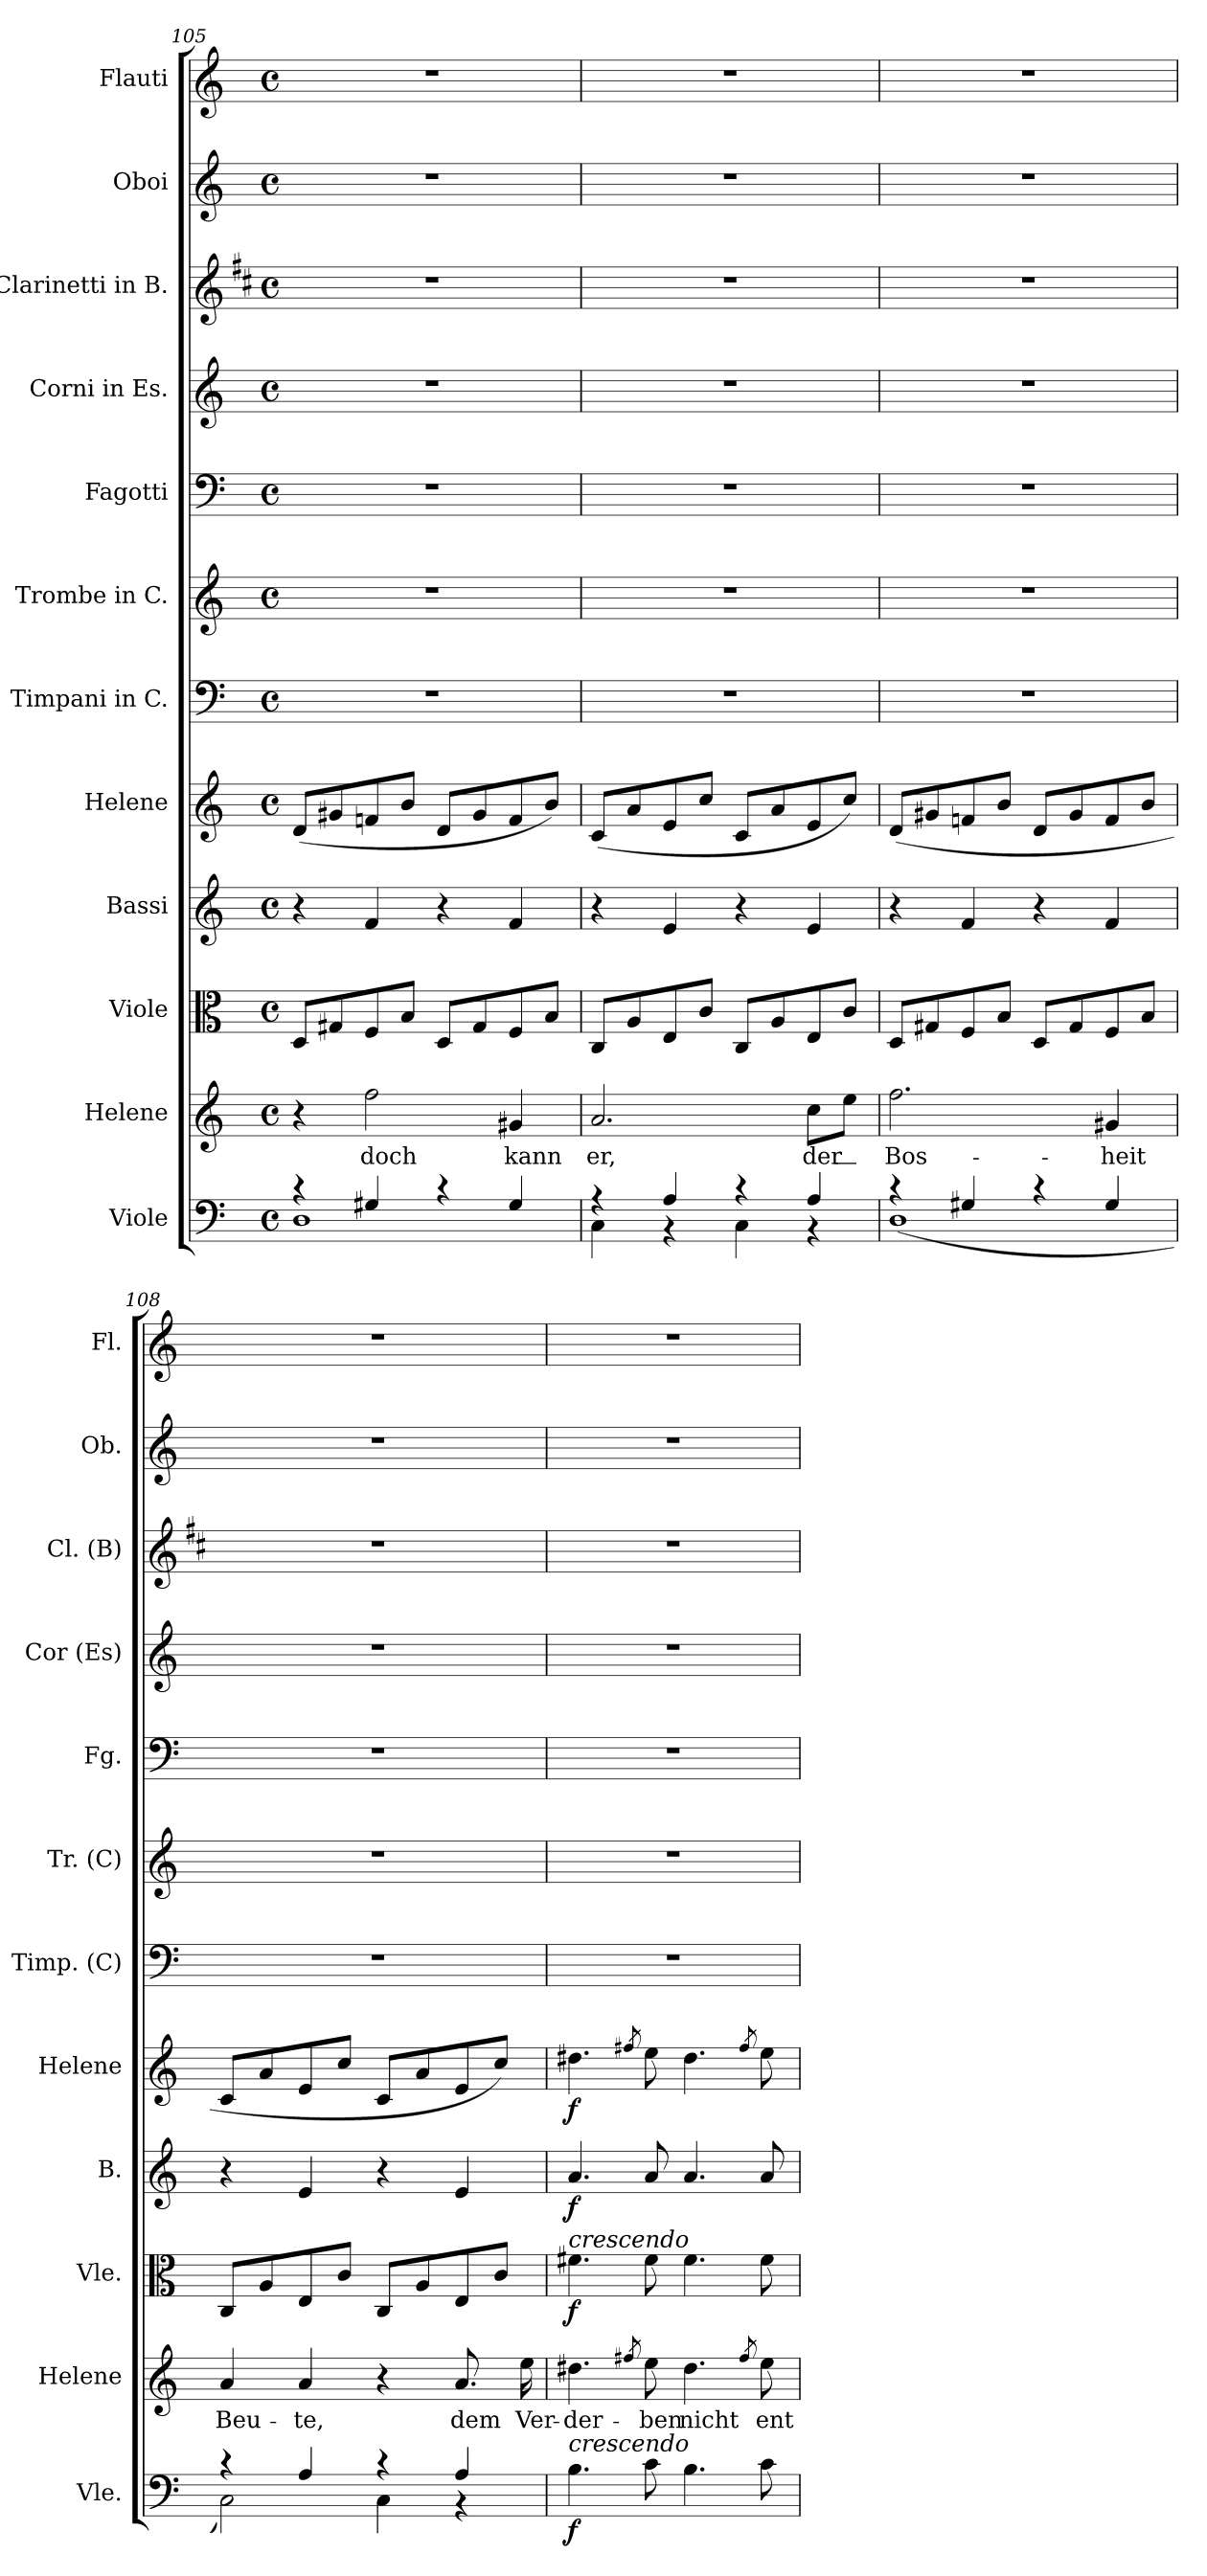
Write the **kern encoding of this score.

**kern	**dynam	**kern	**text	**kern	**dynam	**kern	**dynam	**kern	**dynam	**kern	**kern	**kern	**kern	**kern	**kern	**kern
*part12	*part12	*part11	*part11	*part10	*part10	*part9	*part9	*part8	*part8	*part7	*part6	*part5	*part4	*part3	*part2	*part1
*staff12	*staff12	*staff11	*staff11	*staff10	*staff10	*staff9	*staff9	*staff8	*staff8	*staff7	*staff6	*staff5	*staff4	*staff3	*staff2	*staff1
*I"Viole	*	*I"Helene	*	*I"Viole	*	*I"Bassi	*	*I"Helene	*	*I"Timpani in C.	*I"Trombe in C.	*I"Fagotti	*I"Corni in Es.	*I"Clarinetti in B.	*I"Oboi	*I"Flauti
*I'Vle.	*	*I'Helene	*	*I'Vle.	*	*I'B.	*	*I'Helene	*	*I'Timp. (C)	*I'Tr. (C)	*I'Fg.	*I'Cor (Es)	*I'Cl. (B)	*I'Ob.	*I'Fl.
!!LO:PB:g=z
*clefF4	*	*clefG2	*	*clefC3	*	*clefG2	*	*clefG2	*	*clefF4	*clefG2	*clefF4	*clefG2	*clefG2	*clefG2	*clefG2
*	*	*	*	*	*	*	*	*	*	*	*	*	*ITrd4c7	*ITrd1c2	*	*
*k[]	*	*k[]	*	*k[]	*	*k[]	*	*k[]	*	*k[]	*k[]	*k[]	*k[b-]	*k[]	*k[]	*k[]
*C:	*	*C:	*	*C:	*	*C:	*	*C:	*	*C:	*C:	*C:	*F:	*C:	*C:	*C:
*M4/4	*	*M4/4	*	*M4/4	*	*M4/4	*	*M4/4	*	*M4/4	*M4/4	*M4/4	*M4/4	*M4/4	*M4/4	*M4/4
*met(c)	*	*met(c)	*	*met(c)	*	*met(c)	*	*met(c)	*	*met(c)	*met(c)	*met(c)	*met(c)	*met(c)	*met(c)	*met(c)
=105	=105	=105	=105	=105	=105	=105	=105	=105	=105	=105	=105	=105	=105	=105	=105	=105
*^	*	*	*	*	*	*	*	*	*	*	*	*	*	*	*	*
4r	1D	.	4r	.	8D/L	.	4r	.	(<8d/L	.	1r	1r	1r	1r	1r	1r	1r
.	.	.	.	.	8G#X/	.	.	.	8g#X/	.	.	.	.	.	.	.	.
4G#X/	.	.	2ff\	doch	8F/	.	4f/	.	8fn/	.	.	.	.	.	.	.	.
.	.	.	.	.	8B/J	.	.	.	8b/J	.	.	.	.	.	.	.	.
4r	.	.	.	.	8D/L	.	4r	.	8d/L	.	.	.	.	.	.	.	.
.	.	.	.	.	8G#/	.	.	.	8g#/	.	.	.	.	.	.	.	.
4G#/	.	.	4g#X/	kann	8F/	.	4f/	.	8f/	.	.	.	.	.	.	.	.
.	.	.	.	.	8B/J	.	.	.	8b/J)	.	.	.	.	.	.	.	.
=106	=106	=106	=106	=106	=106	=106	=106	=106	=106	=106	=106	=106	=106	=106	=106	=106	=106
4r	4C\	.	2.a/	er,	8C/L	.	4r	.	(<8c/L	.	1r	1r	1r	1r	1r	1r	1r
.	.	.	.	.	8A/	.	.	.	8a/	.	.	.	.	.	.	.	.
4A/	4r	.	.	.	8E/	.	4e/	.	8e/	.	.	.	.	.	.	.	.
.	.	.	.	.	8c/J	.	.	.	8cc/J	.	.	.	.	.	.	.	.
4r	4C\	.	.	.	8C/L	.	4r	.	8c/L	.	.	.	.	.	.	.	.
.	.	.	.	.	8A/	.	.	.	8a/	.	.	.	.	.	.	.	.
4A/	4r	.	8cc\L	der_	8E/	.	4e/	.	8e/	.	.	.	.	.	.	.	.
.	.	.	8ee\J	.	8c/J	.	.	.	8cc/J)	.	.	.	.	.	.	.	.
=107	=107	=107	=107	=107	=107	=107	=107	=107	=107	=107	=107	=107	=107	=107	=107	=107	=107
4r	(<1D	.	2.ff\	Bos-	8D/L	.	4r	.	(<8d/L	.	1r	1r	1r	1r	1r	1r	1r
.	.	.	.	.	8G#X/	.	.	.	8g#X/	.	.	.	.	.	.	.	.
4G#X/	.	.	.	.	8F/	.	4f/	.	8fn/	.	.	.	.	.	.	.	.
.	.	.	.	.	8B/J	.	.	.	8b/J	.	.	.	.	.	.	.	.
4r	.	.	.	.	8D/L	.	4r	.	8d/L	.	.	.	.	.	.	.	.
.	.	.	.	.	8G#/	.	.	.	8g#/	.	.	.	.	.	.	.	.
4G#/	.	.	4g#X/	heit	8F/	.	4f/	.	8f/	.	.	.	.	.	.	.	.
.	.	.	.	.	8B/J	.	.	.	8b/J	.	.	.	.	.	.	.	.
=108	=108	=108	=108	=108	=108	=108	=108	=108	=108	=108	=108	=108	=108	=108	=108	=108	=108
4r	2C\)	.	4a/	Beu-	8C/L	.	4r	.	8c/L	.	1r	1r	1r	1r	1r	1r	1r
.	.	.	.	.	8A/	.	.	.	8a/	.	.	.	.	.	.	.	.
4A/	.	.	4a/	te,	8E/	.	4e/	.	8e/	.	.	.	.	.	.	.	.
.	.	.	.	.	8c/J	.	.	.	8cc/J	.	.	.	.	.	.	.	.
4r	4C\	.	4r	.	8C/L	.	4r	.	8c/L	.	.	.	.	.	.	.	.
.	.	.	.	.	8A/	.	.	.	8a/	.	.	.	.	.	.	.	.
4A/	4r	.	8.a/	dem	8E/	.	4e/	.	8e/	.	.	.	.	.	.	.	.
.	.	.	.	.	8c/J	.	.	.	8cc/J)	.	.	.	.	.	.	.	.
.	.	.	16ee\	Ver-	.	.	.	.	.	.	.	.	.	.	.	.	.
*v	*v	*	*	*	*	*	*	*	*	*	*	*	*	*	*	*	*
=109	=109	=109	=109	=109	=109	=109	=109	=109	=109	=109	=109	=109	=109	=109	=109	=109
!	!	!	!	!LO:TX:a:i:t=crescendo	!	!	!	!	!	!	!	!	!	!	!	!
!LO:TX:a:i:t=crescendo	!	!	!	!	!	!	!	!	!	!	!	!	!	!	!	!
!	!LO:DY:b	!	!	!	!LO:DY:b	!	!LO:DY:b	!	!LO:DY:b	!	!	!	!	!	!	!
4.B\	f	4.dd#X\	der-	4.f#X\	f	4.a/	f	4.dd#X\	f	1r	1r	1r	1r	1r	1r	1r
.	.	8qff#X/	.	.	.	.	.	8qff#X/	.	.	.	.	.	.	.	.
8c\	.	8ee\	ben	8f#\	.	8a/	.	8ee\	.	.	.	.	.	.	.	.
4.B\	.	4.dd#\	nicht	4.f#\	.	4.a/	.	4.dd#\	.	.	.	.	.	.	.	.
.	.	8qff#/	.	.	.	.	.	8qff#/	.	.	.	.	.	.	.	.
8c\	.	8ee\	ent-	8f#\	.	8a/	.	8ee\	.	.	.	.	.	.	.	.
=	=	=	=	=	=	=	=	=	=	=	=	=	=	=	=	=
*-	*-	*-	*-	*-	*-	*-	*-	*-	*-	*-	*-	*-	*-	*-	*-	*-
